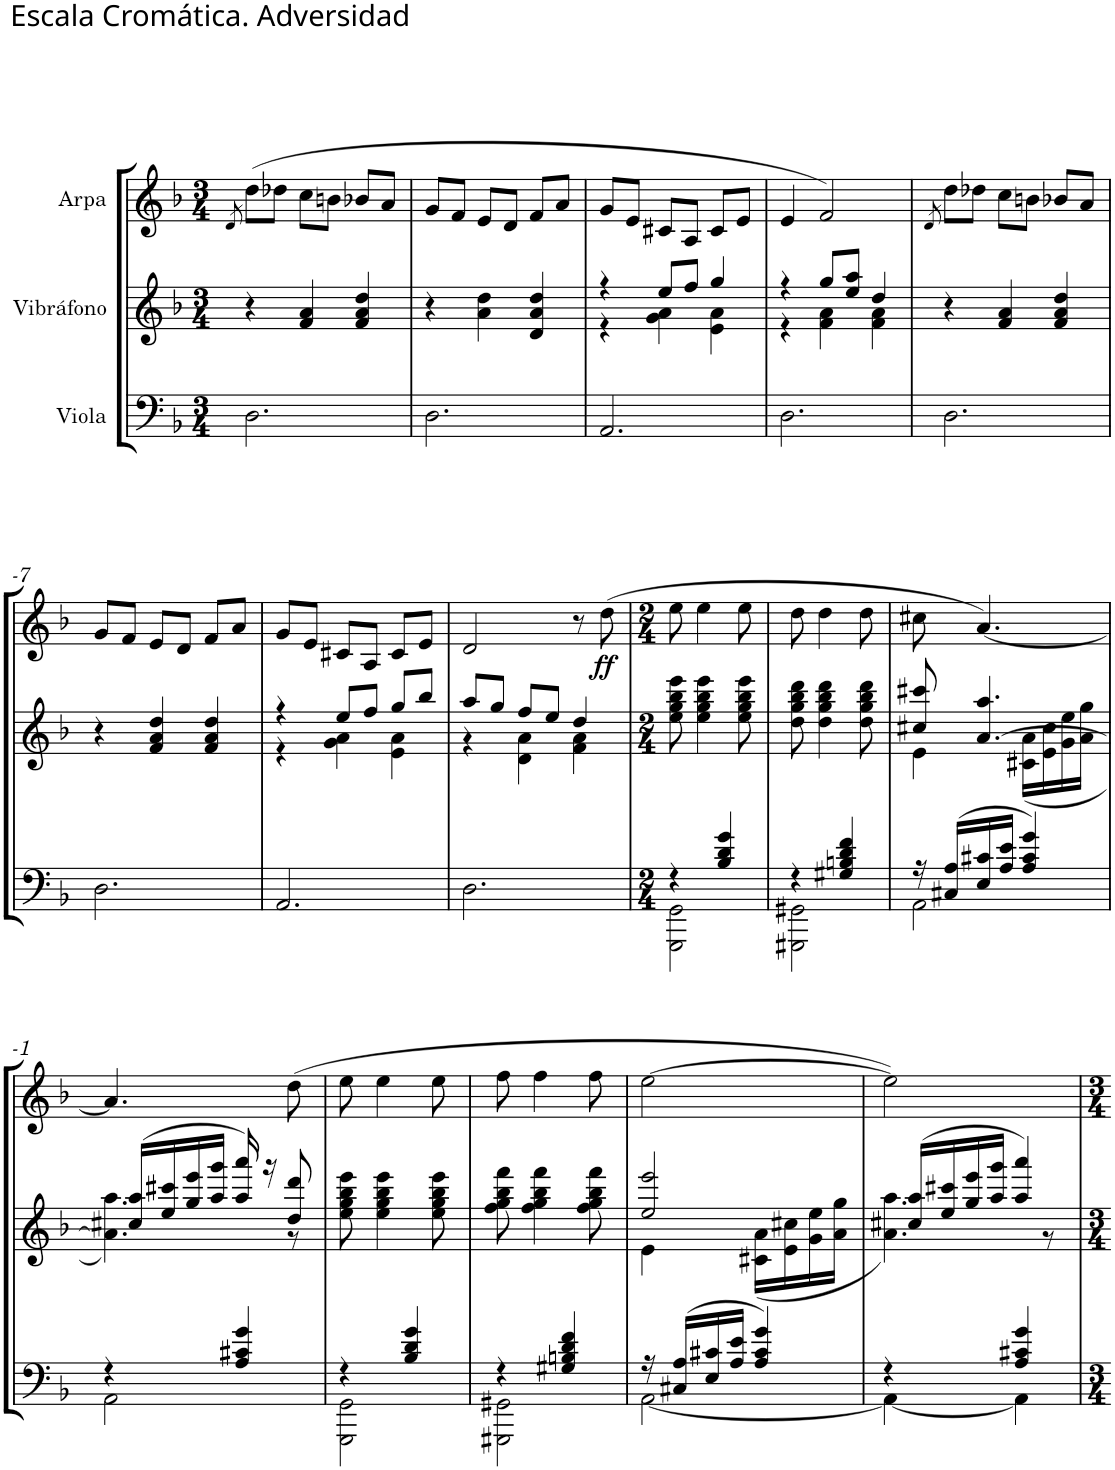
**kern	**kern	**kern	**dynam
*part3	*part2	*part1	*part1
*staff3	*staff2	*staff1	*staff1
*I"Viola	*I"Vibráfono	*I"Arpa	*
*I'Vla	*	*	*
*clefF4	*clefG2	*clefG2	*
*k[b-]	*k[b-]	*k[b-]	*
*M3/4	*M3/4	*M3/4	*
=12-	=12-	=12-	=12-
.	.	8qd/	.
2.D\	4r	(>8dd\L	.
.	.	8dd-X\J	.
.	4f/ 4a/	8cc\L	.
.	.	8bn\J	.
.	4f/ 4a/ 4dd/	8b-X/L	.
.	.	8a/J	.
=11-	=11-	=11-	=11-
2.D\	4r	8g/L	.
.	.	8f/J	.
.	4a\ 4dd\	8e/L	.
.	.	8d/J	.
.	4d/ 4a/ 4dd/	8f/L	.
.	.	8a/J	.
=10-	=10-	=10-	=10-
*	*^	*	*
2.AA/	4r	4r	8g/L	.
.	.	.	8e/J	.
.	8ee/L	4g\ 4a\	8c#X/L	.
.	8ff/J	.	8A/J	.
.	4gg/	4e\ 4a\	8c#/L	.
.	.	.	8e/J	.
=9-	=9-	=9-	=9-	=9-
2.D\	4r	4r	4e/	.
.	8gg/L	4f\ 4a\	2f/)	.
.	8ee/ 8aa/J	.	.	.
.	4dd/	4f\ 4a\	.	.
*	*v	*v	*	*
=8-	=8-	=8-	=8-
.	.	8qd/	.
2.D\	4r	8dd\L	.
.	.	8dd-X\J	.
.	4f/ 4a/	8cc\L	.
.	.	8bn\J	.
.	4f/ 4a/ 4dd/	8b-X/L	.
.	.	8a/J	.
!!LO:LB:g=z
=7-	=7-	=7-	=7-
2.D\	4r	8g/L	.
.	.	8f/J	.
.	4f/ 4a/ 4dd/	8e/L	.
.	.	8d/J	.
.	4f/ 4a/ 4dd/	8f/L	.
.	.	8a/J	.
=6-	=6-	=6-	=6-
*	*^	*	*
2.AA/	4r	4r	8g/L	.
.	.	.	8e/J	.
.	8ee/L	4g\ 4a\	8c#X/L	.
.	8ff/J	.	8A/J	.
.	8gg/L	4e\ 4a\	8c#/L	.
.	8bb-/J	.	8e/J	.
=5-	=5-	=5-	=5-	=5-
2.D\	8aa/L	4r	2d/	.
.	8gg/J	.	.	.
.	8ff/L	4d\ 4a\	.	.
.	8ee/J	.	.	.
.	4dd/	4f\ 4a\	8r	.
!	!	!	!	!LO:DY:b
.	.	.	(>8dd\	ff
*	*v	*v	*	*
=4-	=4-	=4-	=4-
*M2/4	*M2/4	*M2/4	*
*^	*	*	*
4r	2GGG\ 2GG\	8ee\ 8gg\ 8bb-\ 8eee\	8ee\	.
.	.	4ee\ 4gg\ 4bb-\ 4eee\	4ee\	.
4B-/ 4d/ 4g/	.	.	.	.
.	.	8ee\ 8gg\ 8bb-\ 8eee\	8ee\	.
=3-	=3-	=3-	=3-	=3-
4r	2GGG#X\ 2GG#X\	8dd\ 8gg\ 8bb-\ 8ddd\	8dd\	.
.	.	4dd\ 4gg\ 4bb-\ 4ddd\	4dd\	.
4G#X/ 4Bn/ 4d/ 4f/	.	.	.	.
.	.	8dd\ 8gg\ 8bb-\ 8ddd\	8dd\	.
=2-	=2-	=2-	=2-	=2-
*	*	*^	*	*
16r	2AA\	8cc#X/ 8ccc#X/	4e\	8cc#X\	.
(>16C#X/ 16A/LL	.	.	.	.	.
16E/ 16c#X/	.	[4.a/ 4.aa/	.	[4.a/)	.
16A/ 16e/JJ	.	.	.	.	.
4A/ 4c#/ 4g/)	.	.	(<16c#X\ 16a\LL	.	.
.	.	.	16e\ 16cc#\	.	.
.	.	.	16g\ 16ee\	.	.
.	.	.	16a\ 16gg\JJ	.	.
!!LO:LB:g=z
=1-	=1-	=1-	=1-	=1-	=1-
4r	2AA\	(>16cc#X/ 16aa/LL	4.a\] 4.aa\)	4.a/]	.
.	.	16ee/ 16ccc#X/	.	.	.
.	.	16gg/ 16eee/	.	.	.
.	.	16aa/ 16ggg/JJ	.	.	.
4A/ 4c#X/ 4g/	.	16aa/ 16aaa/)	.	.	.
.	.	16r	.	.	.
.	.	8dd/ 8ddd/	8r	(>8dd\	.
*	*	*v	*v	*	*
=	=	=	=	=
4r	2GGG\ 2GG\	8ee\ 8gg\ 8bb-\ 8eee\	8ee\	.
.	.	4ee\ 4gg\ 4bb-\ 4eee\	4ee\	.
4B-/ 4d/ 4g/	.	.	.	.
.	.	8ee\ 8gg\ 8bb-\ 8eee\	8ee\	.
=1	=1	=1	=1	=1
4r	2GGG#X\ 2GG#X\	8ff\ 8gg\ 8bb-\ 8fff\	8ff\	.
.	.	4ff\ 4gg\ 4bb-\ 4fff\	4ff\	.
4G#X/ 4Bn/ 4d/ 4f/	.	.	.	.
.	.	8ff\ 8gg\ 8bb-\ 8fff\	8ff\	.
=2	=2	=2	=2	=2
*	*	*^	*	*
16r	[2AA\	2ee/ 2eee/	4e\	[2ee\	.
(>16C#X/ 16A/LL	.	.	.	.	.
16E/ 16c#X/	.	.	.	.	.
16A/ 16e/JJ	.	.	.	.	.
4A/ 4c#/ 4g/)	.	.	(<16c#X\ 16a\LL	.	.
.	.	.	16e\ 16cc#X\	.	.
.	.	.	16g\ 16ee\	.	.
.	.	.	16a\ 16gg\JJ	.	.
=3	=3	=3	=3	=3	=3
4r	4AA\_	(>16cc#X/ 16aa/LL	4.a\ 4.aa\)	2ee\])	.
.	.	16ee/ 16ccc#X/	.	.	.
.	.	16gg/ 16eee/	.	.	.
.	.	16aa/ 16ggg/JJ	.	.	.
4A/ 4c#X/ 4g/	4AA\]	4aa/ 4aaa/)	.	.	.
.	.	.	8r	.	.
*v	*v	*	*	*	*
*	*v	*v	*	*
=	=	=	=
*-	*-	*-	*-
